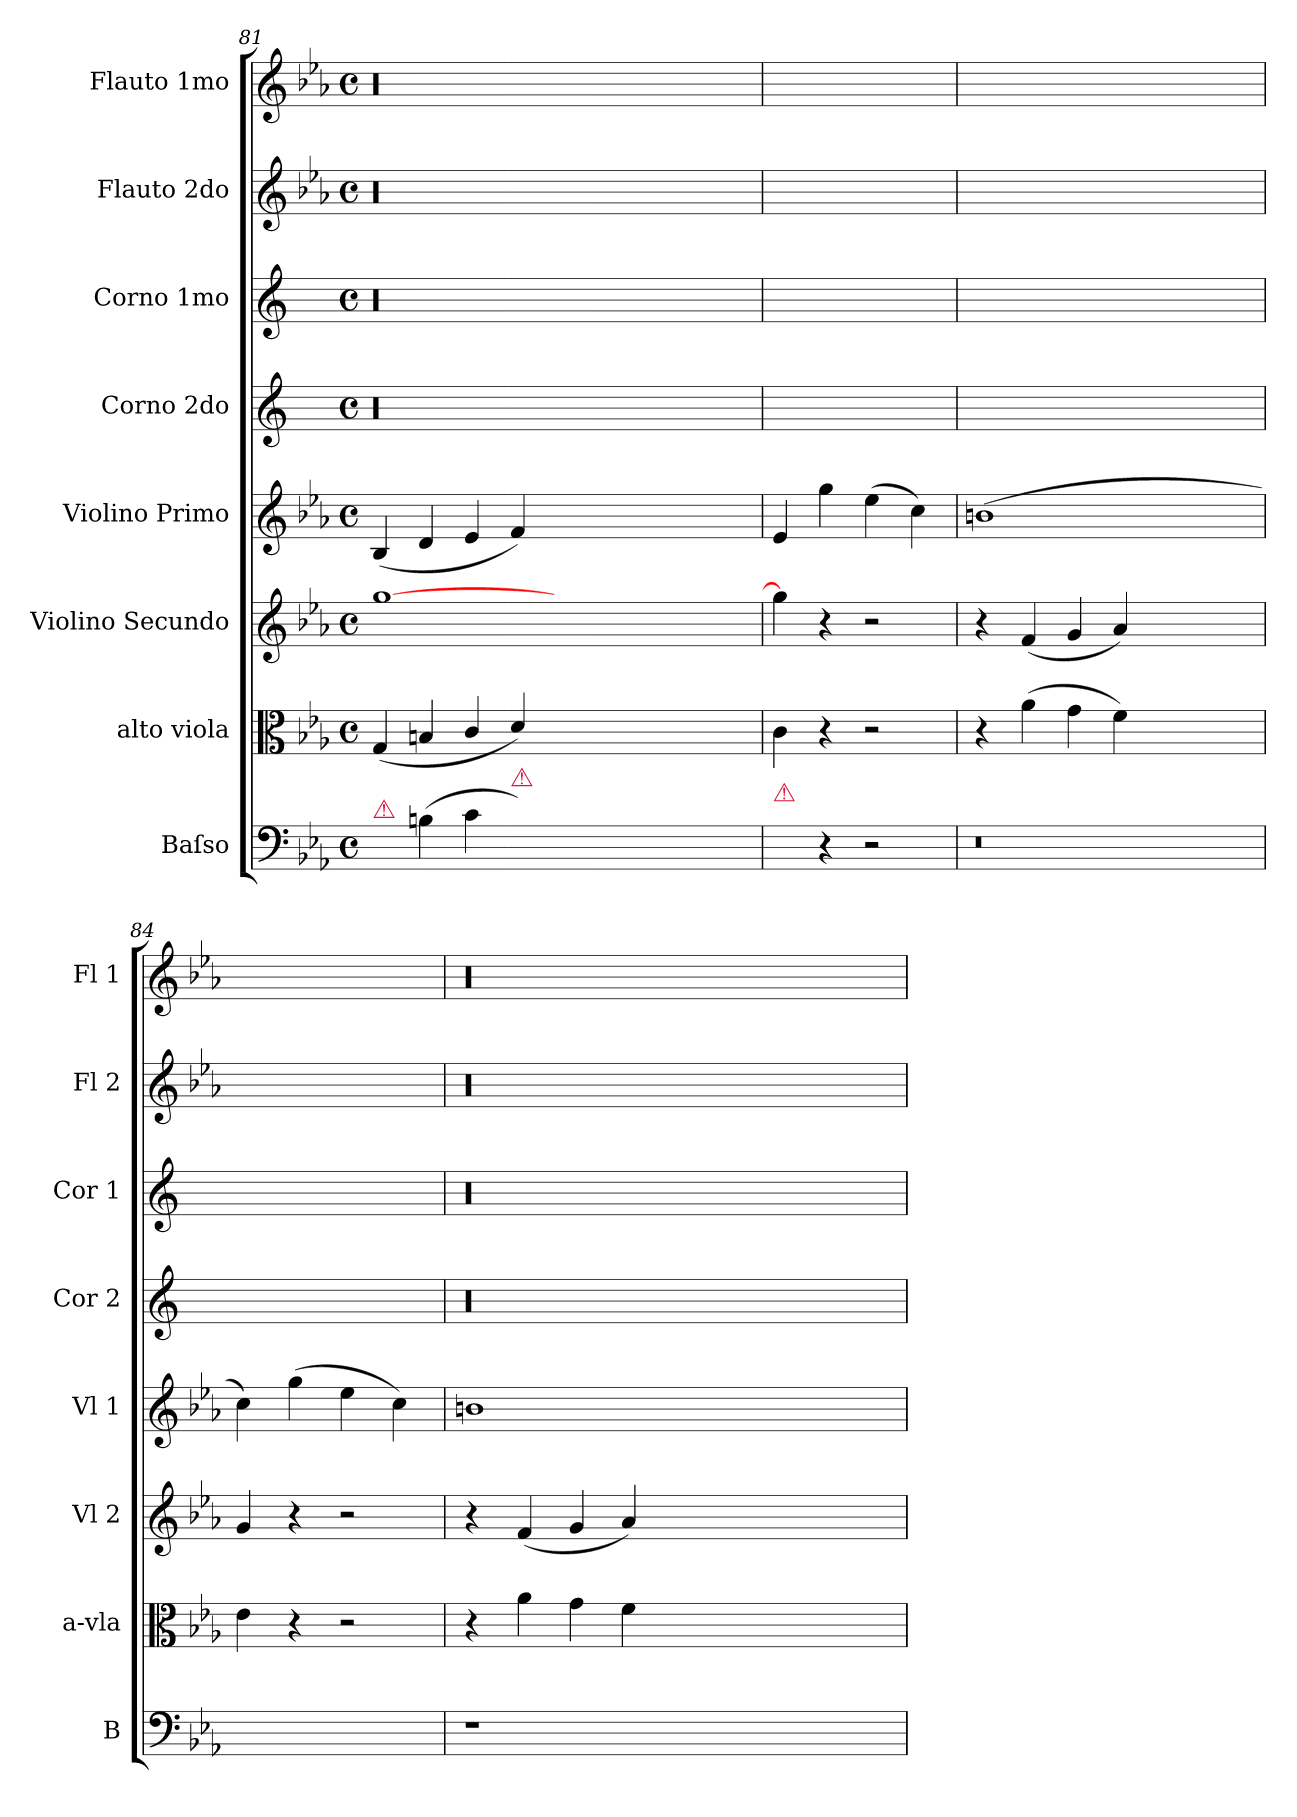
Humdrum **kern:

**kern	**kern	**kern	**kern	**kern	**kern	**kern	**kern
*part8	*part7	*part6	*part5	*part4	*part3	*part2	*part1
*staff8	*staff7	*staff6	*staff5	*staff4	*staff3	*staff2	*staff1
*I"Baſso	*I"alto viola	*I"Violino Secundo	*I"Violino Primo	*I"Corno 2do	*I"Corno 1mo	*I"Flauto 2do	*I"Flauto 1mo
*I'B	*I'a-vla	*I'Vl 2	*I'Vl 1	*I'Cor 2	*I'Cor 1	*I'Fl 2	*I'Fl 1
*clefF4	*clefC3	*clefG2	*clefG2	*clefG2	*clefG2	*clefG2	*clefG2
*	*	*	*	*ITrd-2c-3	*ITrd-2c-3	*	*
*k[b-e-a-]	*k[b-e-a-]	*k[b-e-a-]	*k[b-e-a-]	*k[b-e-a-]	*k[b-e-a-]	*k[b-e-a-]	*k[b-e-a-]
*E-:	*E-:	*E-:	*E-:	*	*	*E-:	*E-:
*M4/4	*M4/4	*M4/4	*M4/4	*M4/4	*M4/4	*M4/4	*M4/4
*met(c)	*met(c)	*met(c)	*met(c)	*met(c)	*met(c)	*met(c)	*met(c)
=81	=81	=81	=81	=81	=81	=81	=81
!LO:TX:a:color=crimson:t=⚠	!	!	!	!	!	!	!
4G\yy	(4G/	[1gg\	(4B-/	00r	00r	00r	00r
(4Bn\	4Bn/	.	4d/	.	.	.	.
4c\	4c/	.	4e-/	.	.	.	.
!LO:TX:a:color=crimson:t=⚠	!	!	!	!	!	!	!
4d\yy)	4d/)	.	4f/)	.	.	.	.
0.ryy	0.ryy	0.ryy	0.ryy	.	.	.	.
=82	=82	=82	=82	=82	=82	=82	=82
!LO:TX:a:color=crimson:t=⚠	!	!	!	!	!	!	!
4c\yy	4c\	4gg\]	4e-/	1ryy	1ryy	1ryy	1ryy
4r	4r	4r	4gg\	.	.	.	.
2r	2r	2r	(4ee-\	.	.	.	.
.	.	.	4cc\)	.	.	.	.
=83	=83	=83	=83	=83	=83	=83	=83
0r	4r	4r	(1bn\	0ryy	0ryy	0ryy	0ryy
.	(4a-\	(4f/	.	.	.	.	.
.	4g\	4g/	.	.	.	.	.
.	4f\)	4a-/)	.	.	.	.	.
.	1ryy	1ryy	1ryy	.	.	.	.
=84	=84	=84	=84	=84	=84	=84	=84
1ryy	4e-\	4g/	4cc\)	1ryy	1ryy	1ryy	1ryy
.	4r	4r	(4gg\	.	.	.	.
.	2r	2r	4ee-\	.	.	.	.
.	.	.	4cc\)	.	.	.	.
=85	=85	=85	=85	=85	=85	=85	=85
1r	4r	4r	1bn\	00r	00r	00r	00r
.	4a-\	(4f/	.	.	.	.	.
.	4g\	4g/	.	.	.	.	.
.	4f\	4a-/)	.	.	.	.	.
0.ryy	0.ryy	0.ryy	0.ryy	.	.	.	.
=	=	=	=	=	=	=	=
*-	*-	*-	*-	*-	*-	*-	*-
